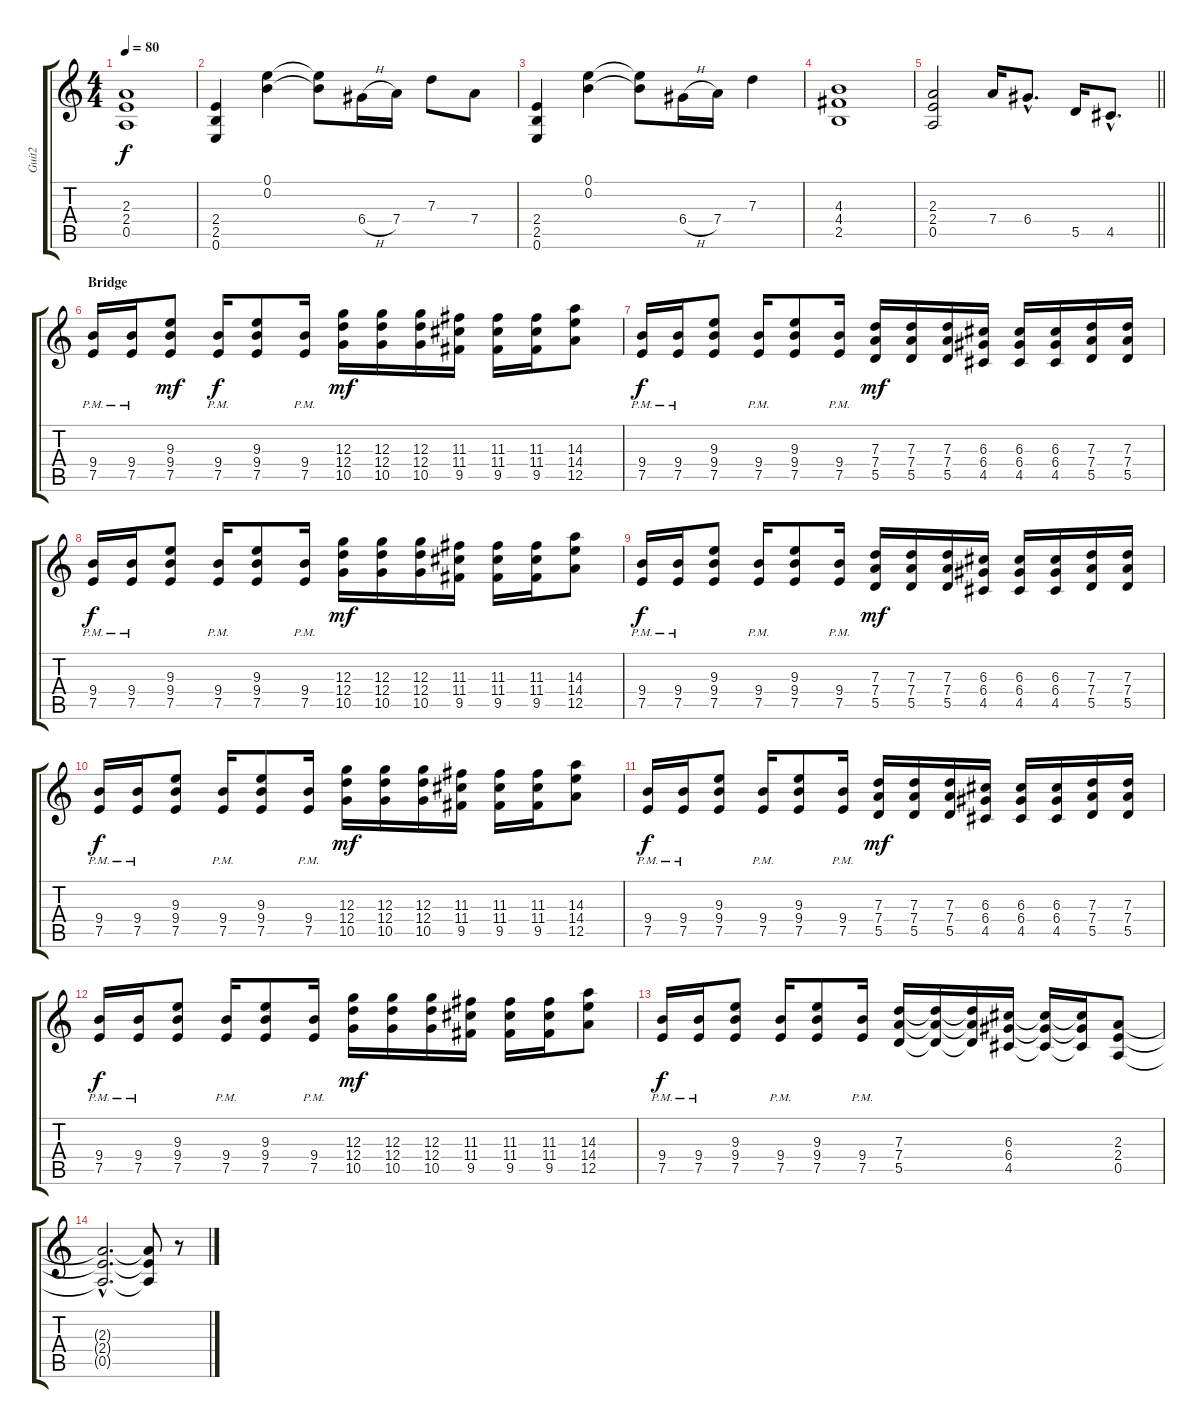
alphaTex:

\track ("Guit2" "Guit2") {instrument overdrivenguitar}
\staff {score tabs}
\tuning (E4 B3 G3 D3 A2 E2) {hide}
\ts (4 4)
\tempo 80
\clef g2
\ks c
(2.3 2.4 0.5).1{dy f} |
(2.4 2.5 0.6).4 (0.1 0.2).4 (0.1{t} 0.2{t}).8 6.4{h}.16 7.4.16 7.3.8 7.4.8 |
(2.4 2.5 0.6).4 (0.1 0.2).4 (0.1{t} 0.2{t}).8 6.4{h}.16 7.4.16 7.3.4 |
(4.3 4.4 2.5).1 |
\barLineRight lightlight
(2.3 2.4 0.5).2 7.4.16 6.4{hac}.8{d} 5.5.16 4.5{hac}.8{d} |
\section ("" "Bridge")
(9.4{pm} 7.5{pm}).16 (9.4{pm} 7.5{pm}).16 (9.3 9.4 7.5).8{dy mf} (9.4{pm} 7.5{pm}).16{dy f} (9.3 9.4 7.5).8 (9.4{pm} 7.5{pm}).16 (12.3 12.4 10.5).16{dy mf} (12.3 12.4 10.5).16 (12.3 12.4 10.5).16 (11.3 11.4 9.5).16 (11.3 11.4 9.5).16 (11.3 11.4 9.5).16 (14.3 14.4 12.5).8 |
(9.4{pm} 7.5{pm}).16{dy f} (9.4{pm} 7.5{pm}).16 (9.3 9.4 7.5).8 (9.4{pm} 7.5{pm}).16 (9.3 9.4 7.5).8 (9.4{pm} 7.5{pm}).16 (7.3 7.4 5.5).16{dy mf} (7.3 7.4 5.5).16 (7.3 7.4 5.5).16 (6.3 6.4 4.5).16 (6.3 6.4 4.5).16 (6.3 6.4 4.5).16 (7.3 7.4 5.5).16 (7.3 7.4 5.5).16 |
(9.4{pm} 7.5{pm}).16{dy f} (9.4{pm} 7.5{pm}).16 (9.3 9.4 7.5).8 (9.4{pm} 7.5{pm}).16 (9.3 9.4 7.5).8 (9.4{pm} 7.5{pm}).16 (12.3 12.4 10.5).16{dy mf} (12.3 12.4 10.5).16 (12.3 12.4 10.5).16 (11.3 11.4 9.5).16 (11.3 11.4 9.5).16 (11.3 11.4 9.5).16 (14.3 14.4 12.5).8 |
(9.4{pm} 7.5{pm}).16{dy f} (9.4{pm} 7.5{pm}).16 (9.3 9.4 7.5).8 (9.4{pm} 7.5{pm}).16 (9.3 9.4 7.5).8 (9.4{pm} 7.5{pm}).16 (7.3 7.4 5.5).16{dy mf} (7.3 7.4 5.5).16 (7.3 7.4 5.5).16 (6.3 6.4 4.5).16 (6.3 6.4 4.5).16 (6.3 6.4 4.5).16 (7.3 7.4 5.5).16 (7.3 7.4 5.5).16 |
(9.4{pm} 7.5{pm}).16{dy f} (9.4{pm} 7.5{pm}).16 (9.3 9.4 7.5).8 (9.4{pm} 7.5{pm}).16 (9.3 9.4 7.5).8 (9.4{pm} 7.5{pm}).16 (12.3 12.4 10.5).16{dy mf} (12.3 12.4 10.5).16 (12.3 12.4 10.5).16 (11.3 11.4 9.5).16 (11.3 11.4 9.5).16 (11.3 11.4 9.5).16 (14.3 14.4 12.5).8 |
(9.4{pm} 7.5{pm}).16{dy f} (9.4{pm} 7.5{pm}).16 (9.3 9.4 7.5).8 (9.4{pm} 7.5{pm}).16 (9.3 9.4 7.5).8 (9.4{pm} 7.5{pm}).16 (7.3 7.4 5.5).16{dy mf} (7.3 7.4 5.5).16 (7.3 7.4 5.5).16 (6.3 6.4 4.5).16 (6.3 6.4 4.5).16 (6.3 6.4 4.5).16 (7.3 7.4 5.5).16 (7.3 7.4 5.5).16 |
(9.4{pm} 7.5{pm}).16{dy f} (9.4{pm} 7.5{pm}).16 (9.3 9.4 7.5).8 (9.4{pm} 7.5{pm}).16 (9.3 9.4 7.5).8 (9.4{pm} 7.5{pm}).16 (12.3 12.4 10.5).16{dy mf} (12.3 12.4 10.5).16 (12.3 12.4 10.5).16 (11.3 11.4 9.5).16 (11.3 11.4 9.5).16 (11.3 11.4 9.5).16 (14.3 14.4 12.5).8 |
(9.4{pm} 7.5{pm}).16{dy f} (9.4{pm} 7.5{pm}).16 (9.3 9.4 7.5).8 (9.4{pm} 7.5{pm}).16 (9.3 9.4 7.5).8 (9.4{pm} 7.5{pm}).16 (7.3 7.4 5.5).16 (7.3{t} 7.4{t} 5.5{t}).16 (7.3{t} 7.4{t} 5.5{t}).16 (6.3 6.4 4.5).16 (6.3{t} 6.4{t} 4.5{t}).16 (6.3{t} 6.4{t} 4.5{t}).16 (2.3 2.4 0.5).8 |
(2.3{hac t} 2.4{hac t} 0.5{hac t}).2{d} (2.3{t} 2.4{t} 0.5{t}).8 r.8
